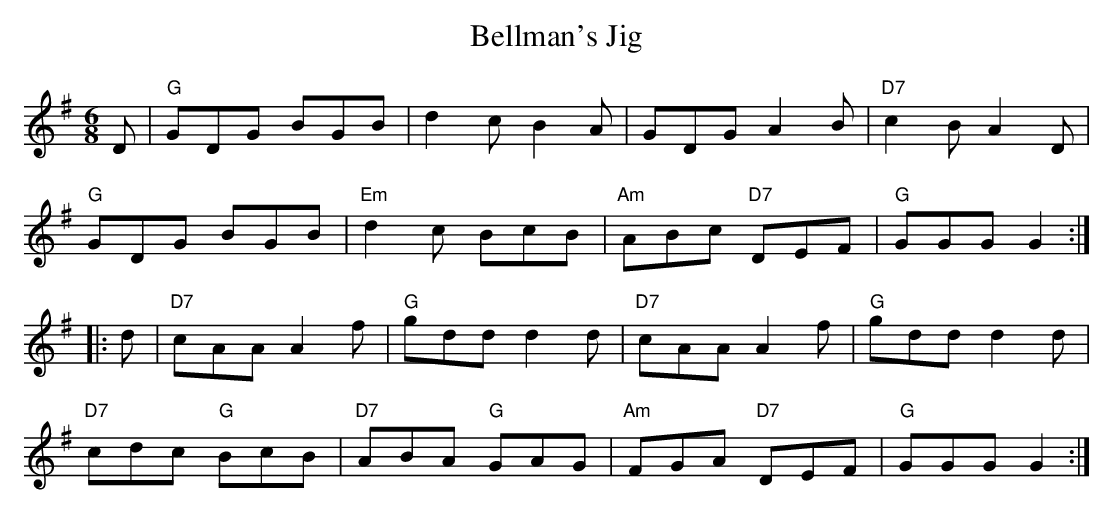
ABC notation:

X:1
T:Bellman's Jig
M:6/8
K:G
D| "G"GDG BGB| d2c B2A| GDG A2B| "D7"c2B A2D|
"G"GDG BGB| "Em"d2c BcB| "Am"ABc "D7"DEF| "G"GGG G2:|
|:d| "D7"cAA A2f| "G"gdd d2d| "D7"cAA A2f| "G"gdd d2d |
"D7"cdc "G"BcB| "D7"ABA "G"GAG|"Am" FGA "D7"DEF| "G"GGG G2:|
